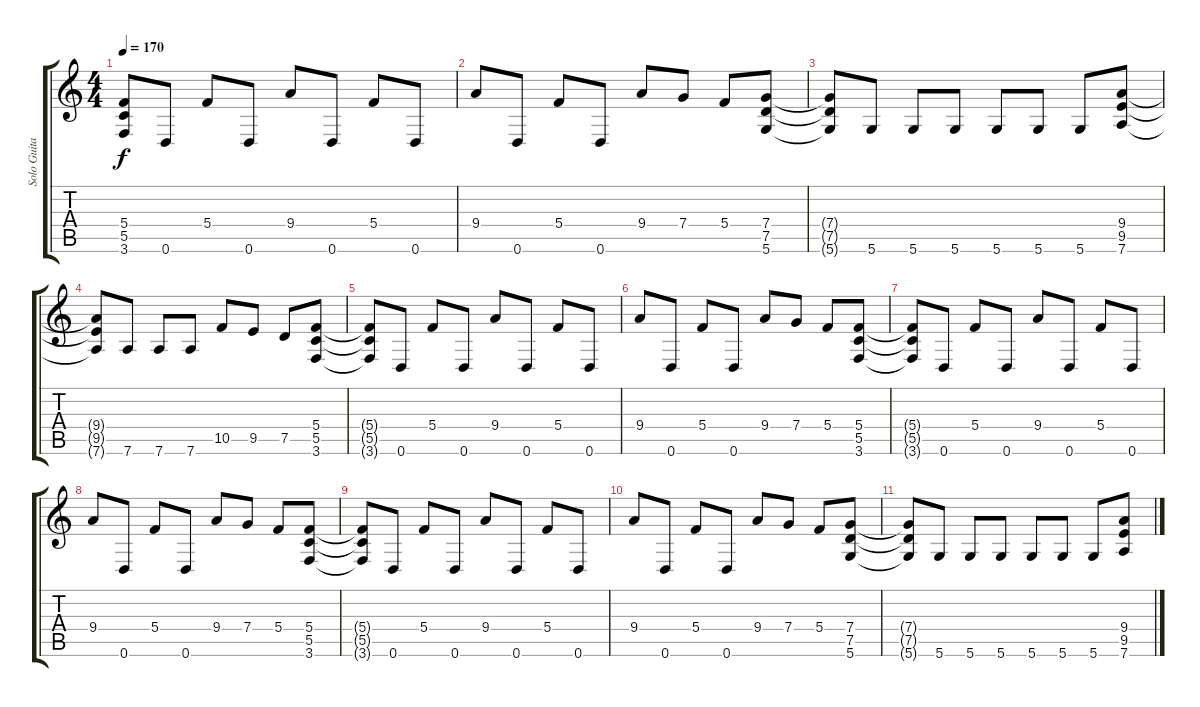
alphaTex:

\track ("Solo Guitar" "Solo Guita") {instrument distortionguitar}
\staff {score tabs}
\tuning (D4 A3 F3 C3 G2 D2) {hide}
\ts (4 4)
\tempo 170
\clef g2
\ks c
(5.4{t} 5.5{t} 3.6{t}).8{dy f} 0.6.8 5.4.8 0.6.8 9.4.8 0.6.8 5.4.8 0.6.8 |
9.4.8 0.6.8 5.4.8 0.6.8 9.4.8 7.4.8 5.4.8 (7.4 7.5 5.6).8 |
(7.4{t} 7.5{t} 5.6{t}).8 5.6.8 5.6.8 5.6.8 5.6.8 5.6.8 5.6.8 (9.4 9.5 7.6).8 |
(9.4{t} 9.5{t} 7.6{t}).8 7.6.8 7.6.8 7.6.8 10.5.8 9.5.8 7.5.8 (5.4 5.5 3.6).8 |
(5.4{t} 5.5{t} 3.6{t}).8 0.6.8 5.4.8 0.6.8 9.4.8 0.6.8 5.4.8 0.6.8 |
9.4.8 0.6.8 5.4.8 0.6.8 9.4.8 7.4.8 5.4.8 (5.4 5.5 3.6).8 |
(5.4{t} 5.5{t} 3.6{t}).8 0.6.8 5.4.8 0.6.8 9.4.8 0.6.8 5.4.8 0.6.8 |
9.4.8 0.6.8 5.4.8 0.6.8 9.4.8 7.4.8 5.4.8 (5.4 5.5 3.6).8 |
(5.4{t} 5.5{t} 3.6{t}).8 0.6.8 5.4.8 0.6.8 9.4.8 0.6.8 5.4.8 0.6.8 |
9.4.8 0.6.8 5.4.8 0.6.8 9.4.8 7.4.8 5.4.8 (7.4 7.5 5.6).8 |
(7.4{t} 7.5{t} 5.6{t}).8 5.6.8 5.6.8 5.6.8 5.6.8 5.6.8 5.6.8 (9.4 9.5 7.6).8
